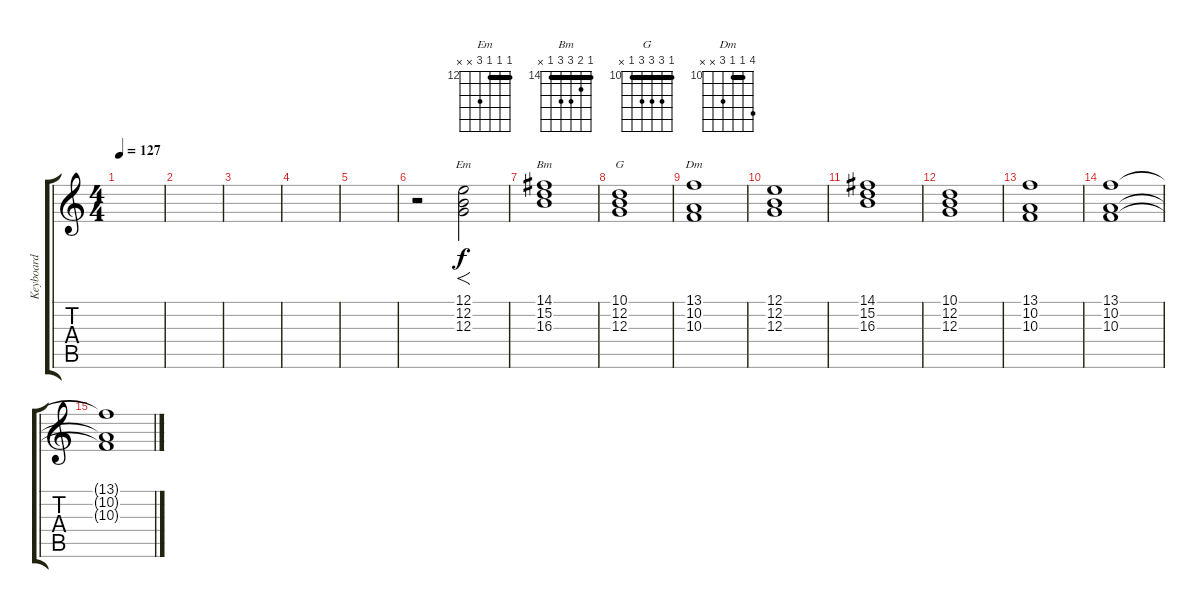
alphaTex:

\track ("Keyboard" "Keyboard") {instrument stringensemble2}
\staff {score tabs}
\tuning (E4 B3 G3 D3 A2 E2) {hide}
\chord ("Em" 12 12 12 14 x x) {firstfret 12 barre 12}
\chord ("Bm" 14 15 16 16 14 x) {firstfret 14 barre 14}
\chord ("G" 10 12 12 12 10 x) {firstfret 10 barre 10}
\chord ("Dm" 13 10 10 12 x x) {firstfret 10 barre 10}
\ts (4 4)
\tempo 127
\clef g2
\ks c
|
|
|
|
|
r.2 (12.1 12.2 12.3).2{f ch "Em"} |
(14.1 15.2 16.3).1{ch "Bm"} |
(10.1 12.2 12.3).1{ch "G"} |
(13.1 10.2 10.3).1{ch "Dm"} |
(12.1 12.2 12.3).1 |
(14.1 15.2 16.3).1 |
(10.1 12.2 12.3).1 |
(13.1 10.2 10.3).1 |
(13.1 10.2 10.3).1{volume 0} |
(13.1{t} 10.2{t} 10.3{t}).1
